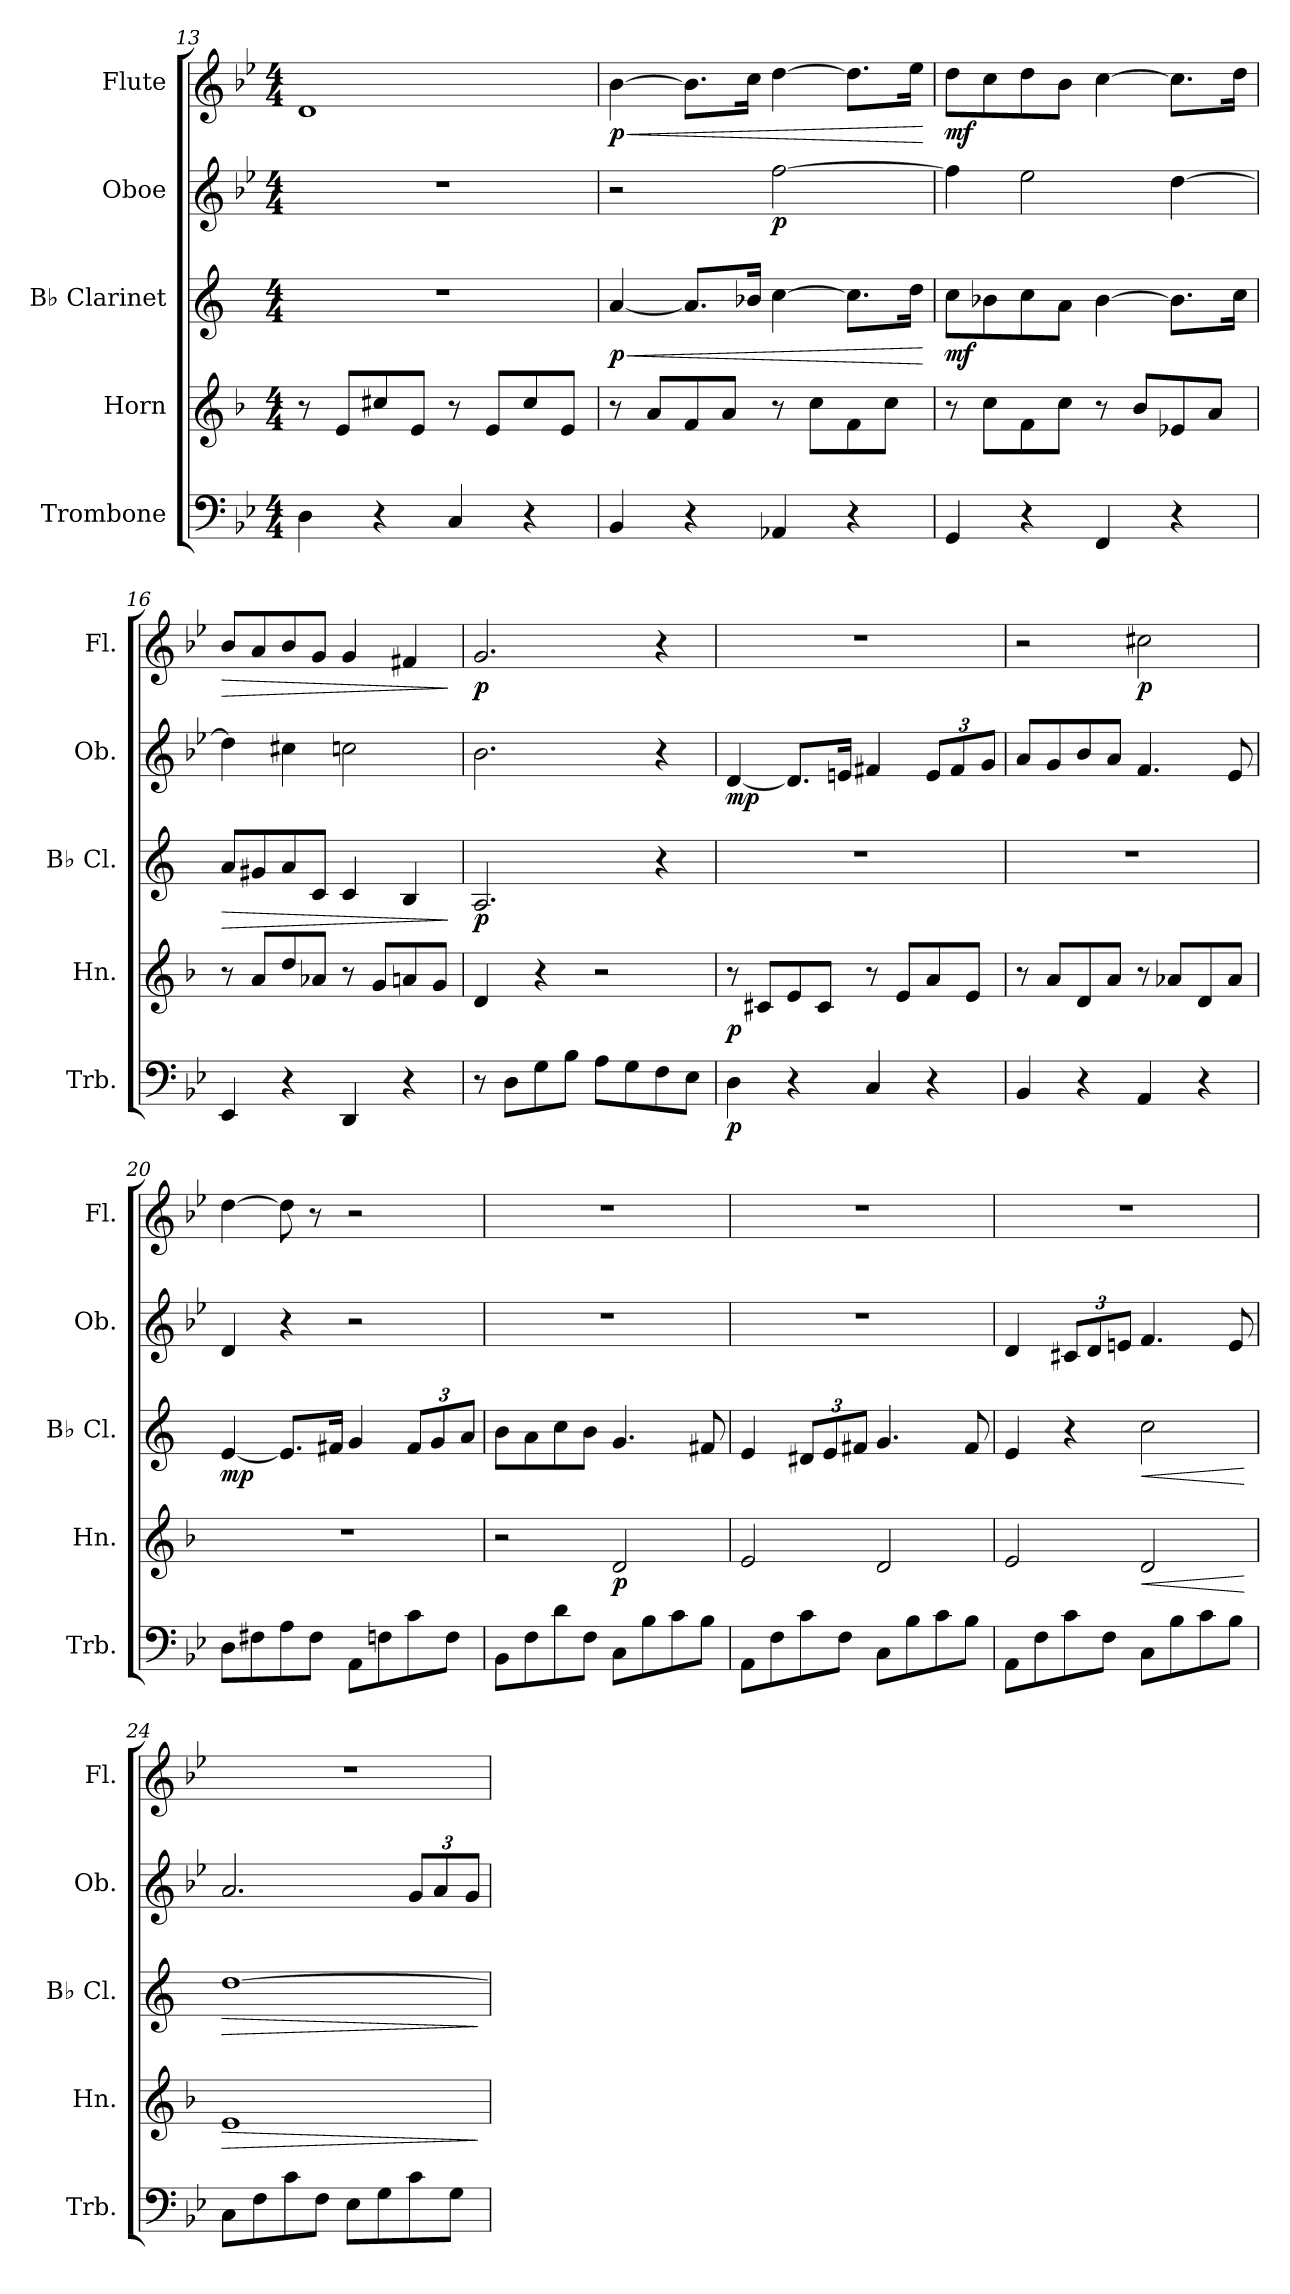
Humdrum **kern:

**kern	**dynam	**kern	**dynam	**kern	**dynam	**kern	**dynam	**kern	**dynam
*part5	*part5	*part4	*part4	*part3	*part3	*part2	*part2	*part1	*part1
*staff5	*staff5	*staff4	*staff4	*staff3	*staff3	*staff2	*staff2	*staff1	*staff1
*I"Trombone	*	*I"Horn	*	*I"B♭ Clarinet	*	*I"Oboe	*	*I"Flute	*
*I'Trb.	*	*I'Hn.	*	*I'B♭ Cl.	*	*I'Ob.	*	*I'Fl.	*
!!LO:LB:g=z
*clefF4	*	*clefG2	*	*clefG2	*	*clefG2	*	*clefG2	*
*	*	*ITrd4c7	*	*ITrd1c2	*	*	*	*	*
*k[b-e-]	*	*k[b-e-]	*	*k[b-e-]	*	*k[b-e-]	*	*k[b-e-]	*
*B-:	*	*B-:	*	*	*	*B-:	*	*B-:	*
*M4/4	*	*M4/4	*	*M4/4	*	*M4/4	*	*M4/4	*
=13	=13	=13	=13	=13	=13	=13	=13	=13	=13
4D\	.	8r	.	1r	.	1r	.	1d	.
.	.	8A/L	.	.	.	.	.	.	.
4r	.	8f#X/	.	.	.	.	.	.	.
.	.	8A/J	.	.	.	.	.	.	.
4C/	.	8r	.	.	.	.	.	.	.
.	.	8A/L	.	.	.	.	.	.	.
4r	.	8f#/	.	.	.	.	.	.	.
.	.	8A/J	.	.	.	.	.	.	.
=14	=14	=14	=14	=14	=14	=14	=14	=14	=14
!	!	!	!	!	!LO:HP:b	!	!	!	!LO:HP:b
!	!	!	!	!	!LO:DY:n=1:b	!	!	!	!LO:DY:n=1:b
4BB-/	.	8r	.	[4g/	< p	2r	.	[4b-\	< p
.	.	8d/L	.	.	.	.	.	.	.
4r	.	8B-/	.	8.g/L]	.	.	.	8.b-\L]	.
.	.	8d/J	.	.	.	.	.	.	.
.	.	.	.	16a-X/Jk	.	.	.	16cc\Jk	.
!	!	!	!	!	!	!	!LO:DY:b	!	!
4AA-X/	.	8r	.	[4b-\	.	[2ff\	p	[4dd\	.
.	.	8f\L	.	.	.	.	.	.	.
4r	.	8B-\	.	8.b-\L]	.	.	.	8.dd\L]	.
.	.	8f\J	.	.	.	.	.	.	.
.	.	.	.	16cc\Jk	.	.	.	16ee-\Jk	.
.	.	.	.	.	[	.	.	.	[
=15	=15	=15	=15	=15	=15	=15	=15	=15	=15
!	!	!	!	!	!LO:DY:b	!	!	!	!LO:DY:b
4GG/	.	8r	.	8b-\L	mf	4ff\]	.	8dd\L	mf
.	.	8f\L	.	8a-X\	.	.	.	8cc\	.
4r	.	8B-\	.	8b-\	.	2ee-\	.	8dd\	.
.	.	8f\J	.	8g\J	.	.	.	8b-\J	.
4FF/	.	8r	.	[4a-\	.	.	.	[4cc\	.
.	.	8e-/L	.	.	.	.	.	.	.
4r	.	8A-X/	.	8.a-\L]	.	[4dd\	.	8.cc\L]	.
.	.	8d/J	.	.	.	.	.	.	.
.	.	.	.	16b-\Jk	.	.	.	16dd\Jk	.
=16	=16	=16	=16	=16	=16	=16	=16	=16	=16
!	!	!	!	!	!LO:HP:b	!	!	!	!LO:HP:b
4EE-/	.	8r	.	8g/L	>	4dd\]	.	8b-/L	>
.	.	8d/L	.	8f#X/	.	.	.	8a/	.
4r	.	8g/	.	8g/	.	4cc#X\	.	8b-/	.
.	.	8d-X/J	.	8B-/J	.	.	.	8g/J	.
4DD/	.	8r	.	4B-/	.	2ccn\	.	4g/	.
.	.	8c/L	.	.	.	.	.	.	.
4r	.	8dn/	.	4A/	.	.	.	4f#X/	.
.	.	8c/J	.	.	.	.	.	.	.
.	.	.	.	.	]	.	.	.	]
!!LO:PB:g=z
=17	=17	=17	=17	=17	=17	=17	=17	=17	=17
!	!	!	!	!	!LO:DY:b	!	!	!	!LO:DY:b
8r	.	4G/	.	2.G/	p	2.b-\	.	2.g/	p
8D\L	.	.	.	.	.	.	.	.	.
8G\	.	4r	.	.	.	.	.	.	.
8B-\J	.	.	.	.	.	.	.	.	.
8A\L	.	2r	.	.	.	.	.	.	.
8G\	.	.	.	.	.	.	.	.	.
8F\	.	.	.	4r	.	4r	.	4r	.
8E-\J	.	.	.	.	.	.	.	.	.
=18	=18	=18	=18	=18	=18	=18	=18	=18	=18
!	!LO:DY:b	!	!LO:DY:b	!	!	!	!LO:DY:b	!	!
4D\	p	8r	p	1r	.	[4d/	mp	1r	.
.	.	8F#X/L	.	.	.	.	.	.	.
4r	.	8A/	.	.	.	8.d/L]	.	.	.
.	.	8F#/J	.	.	.	.	.	.	.
.	.	.	.	.	.	16en/Jk	.	.	.
4C/	.	8r	.	.	.	4f#X/	.	.	.
.	.	8A/L	.	.	.	.	.	.	.
*	*	*	*	*	*	*Xbrackettup	*	*	*
4r	.	8d/	.	.	.	12e/L	.	.	.
.	.	.	.	.	.	12f#/	.	.	.
.	.	8A/J	.	.	.	.	.	.	.
.	.	.	.	.	.	12g/J	.	.	.
=19	=19	=19	=19	=19	=19	=19	=19	=19	=19
4BB-/	.	8r	.	1r	.	8a/L	.	2r	.
.	.	8d/L	.	.	.	8g/	.	.	.
4r	.	8G/	.	.	.	8b-/	.	.	.
.	.	8d/J	.	.	.	8a/J	.	.	.
!	!	!	!	!	!	!	!	!	!LO:DY:b
4AA/	.	8r	.	.	.	4.f/	.	2cc#X\	p
.	.	8d-X/L	.	.	.	.	.	.	.
4r	.	8G/	.	.	.	.	.	.	.
.	.	8d-/J	.	.	.	8e-/	.	.	.
=20	=20	=20	=20	=20	=20	=20	=20	=20	=20
!	!	!	!	!	!LO:DY:b	!	!	!	!
8D\L	.	1r	.	[4d/	mp	4d/	.	[4dd\	.
8F#X\	.	.	.	.	.	.	.	.	.
8A\	.	.	.	8.d/L]	.	4r	.	8dd\]	.
8F#\J	.	.	.	.	.	.	.	8r	.
.	.	.	.	16en/Jk	.	.	.	.	.
8AA\L	.	.	.	4f/	.	2r	.	2r	.
8Fn\	.	.	.	.	.	.	.	.	.
*	*	*	*	*Xbrackettup	*	*	*	*	*
8c\	.	.	.	12e/L	.	.	.	.	.
.	.	.	.	12f/	.	.	.	.	.
8F\J	.	.	.	.	.	.	.	.	.
.	.	.	.	12g/J	.	.	.	.	.
!!LO:LB:g=z
=21	=21	=21	=21	=21	=21	=21	=21	=21	=21
8BB-\L	.	2r	.	8a\L	.	1r	.	1r	.
8F\	.	.	.	8g\	.	.	.	.	.
8d\	.	.	.	8b-\	.	.	.	.	.
8F\J	.	.	.	8a\J	.	.	.	.	.
!	!	!	!LO:DY:b	!	!	!	!	!	!
8C\L	.	2G/	p	4.f/	.	.	.	.	.
8B-\	.	.	.	.	.	.	.	.	.
8c\	.	.	.	.	.	.	.	.	.
8B-\J	.	.	.	8en/	.	.	.	.	.
=22	=22	=22	=22	=22	=22	=22	=22	=22	=22
8AA\L	.	2A/	.	4d/	.	1r	.	1r	.
8F\	.	.	.	.	.	.	.	.	.
8c\	.	.	.	12c#X/L	.	.	.	.	.
.	.	.	.	12d/	.	.	.	.	.
8F\J	.	.	.	.	.	.	.	.	.
.	.	.	.	12en/J	.	.	.	.	.
8C\L	.	2G/	.	4.f/	.	.	.	.	.
8B-\	.	.	.	.	.	.	.	.	.
8c\	.	.	.	.	.	.	.	.	.
8B-\J	.	.	.	8e/	.	.	.	.	.
=23	=23	=23	=23	=23	=23	=23	=23	=23	=23
8AA\L	.	2A/	.	4d/	.	4d/	.	1r	.
8F\	.	.	.	.	.	.	.	.	.
8c\	.	.	.	4r	.	12c#X/L	.	.	.
.	.	.	.	.	.	12d/	.	.	.
8F\J	.	.	.	.	.	.	.	.	.
.	.	.	.	.	.	12en/J	.	.	.
!	!	!	!LO:HP:b	!	!LO:HP:b	!	!	!	!
8C\L	.	2G/	<	2b-\	<	4.f/	.	.	.
8B-\	.	.	.	.	.	.	.	.	.
8c\	.	.	.	.	.	.	.	.	.
8B-\J	.	.	.	.	.	8e/	.	.	.
.	.	.	[	.	[	.	.	.	.
=24	=24	=24	=24	=24	=24	=24	=24	=24	=24
!	!	!	!LO:HP:b	!	!LO:HP:b	!	!	!	!
8C\L	.	1A	>	[1cc	>	2.a/	.	1r	.
8F\	.	.	.	.	.	.	.	.	.
8c\	.	.	.	.	.	.	.	.	.
8F\J	.	.	.	.	.	.	.	.	.
8E-\L	.	.	.	.	.	.	.	.	.
8G\	.	.	.	.	.	.	.	.	.
8c\	.	.	.	.	.	12g/L	.	.	.
.	.	.	.	.	.	12a/	.	.	.
8G\J	.	.	.	.	.	.	.	.	.
.	.	.	.	.	.	12g/J	.	.	.
.	.	.	]	.	]	.	.	.	.
=	=	=	=	=	=	=	=	=	=
*-	*-	*-	*-	*-	*-	*-	*-	*-	*-
